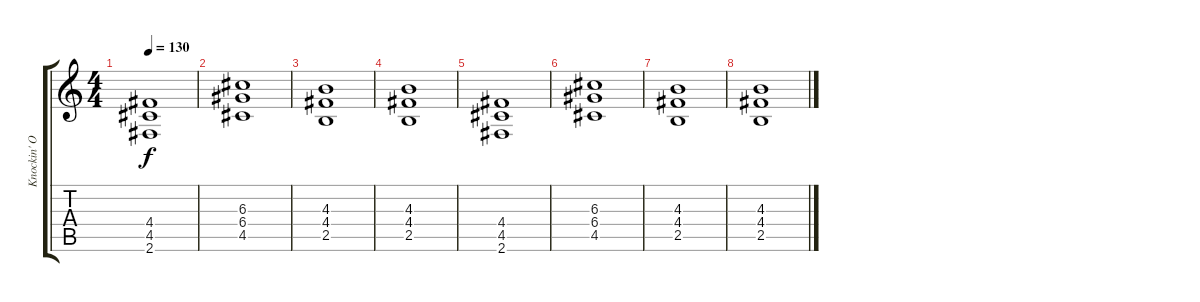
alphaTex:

\track ("Knockin' On" "Knockin' O") {instrument acousticguitarsteel}
\staff {score tabs}
\tuning (E4 B3 G3 D3 A2 E2) {hide}
\ts (4 4)
\tempo 130
\clef g2
\ks c
(4.4 4.5 2.6).1{dy f} |
(6.3 6.4 4.5).1 |
(4.3 4.4 2.5).1 |
(4.3 4.4 2.5).1 |
(4.4 4.5 2.6).1 |
(6.3 6.4 4.5).1 |
(4.3 4.4 2.5).1 |
(4.3 4.4 2.5).1
